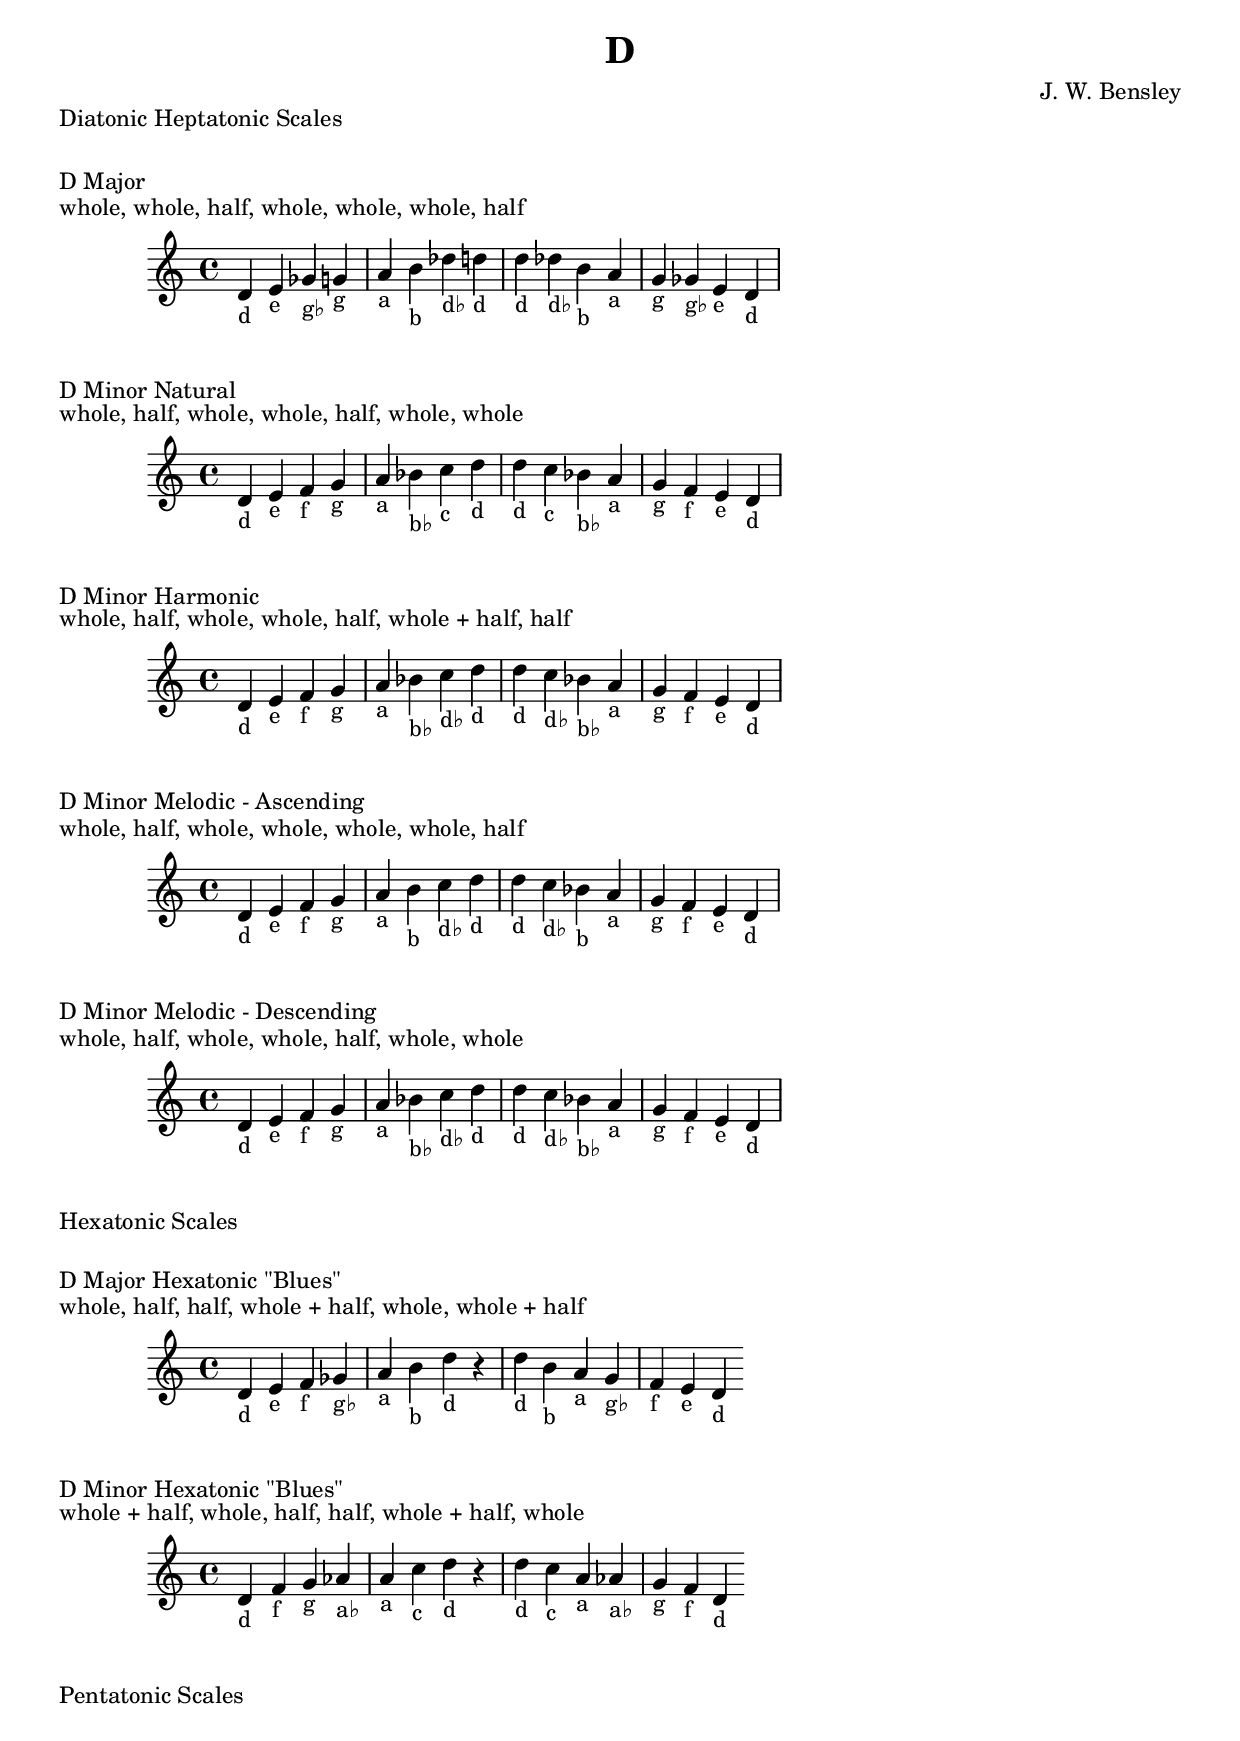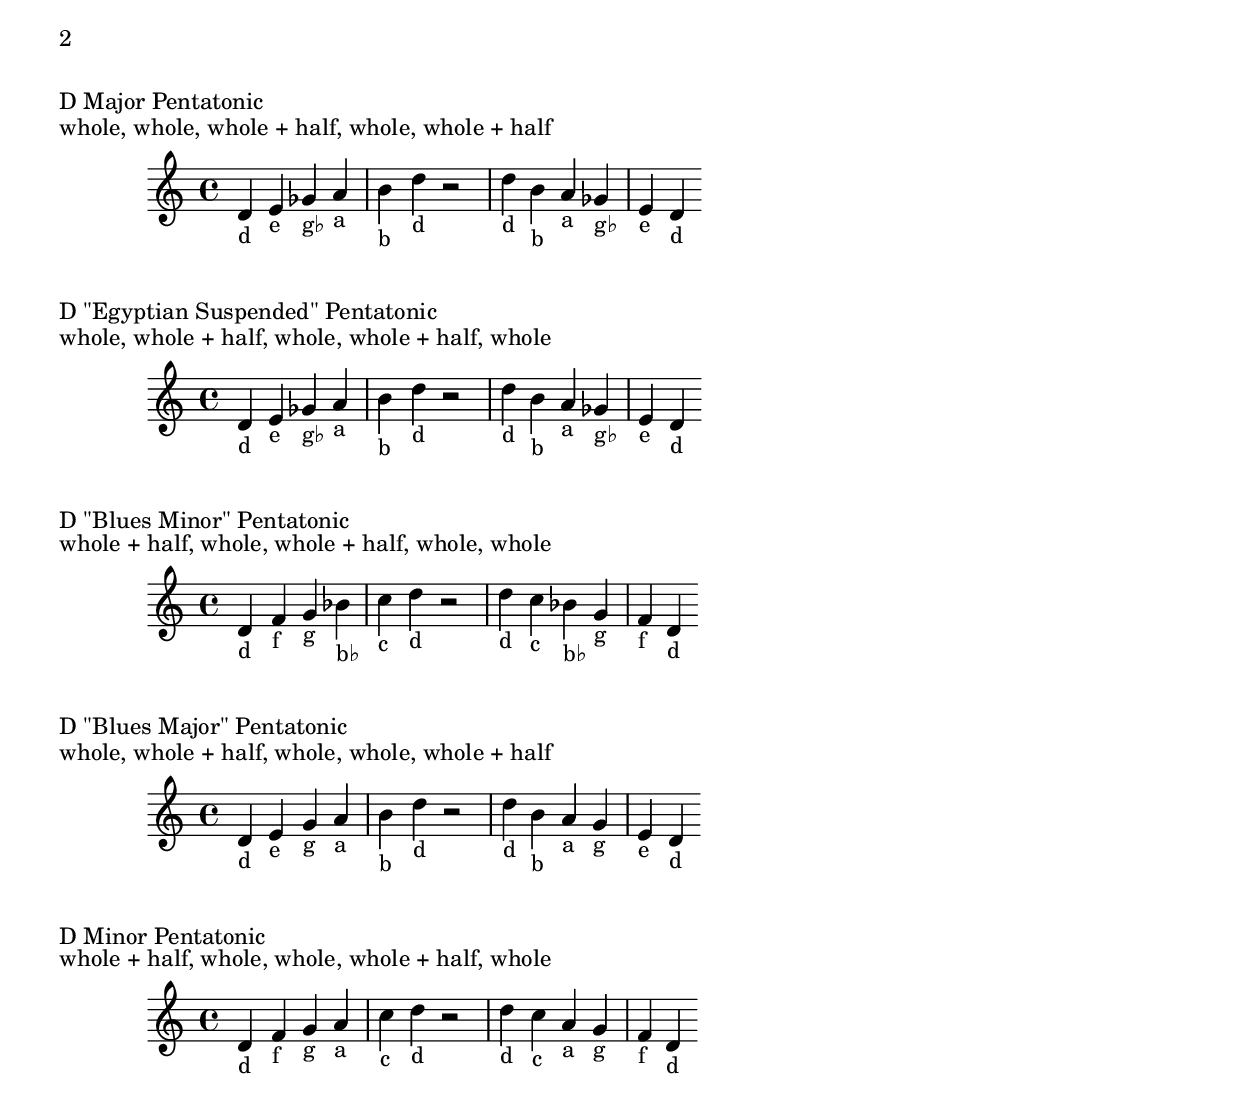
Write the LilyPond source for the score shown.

\version "2.18.2"
\language "english"

\header {
  title = "D"
  composer = "J. W. Bensley"
}\markup { "Diatonic Heptatonic Scales" }
\markup { \vspace #1 }

\markup { "D Major" }
\markup { "whole, whole, half, whole, whole, whole, half" }
\score {
  \new PianoStaff {
    \clef "treble"
    \relative d' {
        d4-"d"
        e-"e"
        gflat-"g♭"
        g-"g"
        a-"a"
        b-"b"
        dflat-"d♭"
        d-"d" |
        d-"d"
        dflat-"d♭"
        b-"b"
        a-"a"
        g-"g"
        gflat-"g♭"
        e-"e"
        d4-"d"
    }
  }
}

\markup { "D Minor Natural" }
\markup { "whole, half, whole, whole, half, whole, whole" }
\score {
  \new PianoStaff {
    \clef "treble"
    \relative d' {
        d4-"d"
        e-"e"
        f-"f"
        g-"g"
        a-"a"
        bflat-"b♭"
        c-"c"
        d-"d" |
        d-"d"
        c-"c"
        bflat-"b♭"
        a-"a"
        g-"g"
        f-"f"
        e-"e"
        d4-"d"
    }
  }
}


\markup { "D Minor Harmonic" }
\markup { "whole, half, whole, whole, half, whole + half, half" }
\score {
  \new PianoStaff {
    \clef "treble"
    \relative d' {
        d4-"d"
        e-"e"
        f-"f"
        g-"g"
        a-"a"
        bflat-"b♭"
        c-"d♭"
        d-"d" |
        d-"d"
        c-"d♭"
        bflat-"b♭"
        a-"a"
        g-"g"
        f-"f"
        e-"e"
        d4-"d"
    }
  }
}

\markup { "D Minor Melodic - Ascending" }
\markup { "whole, half, whole, whole, whole, whole, half" }
\score {
  \new PianoStaff {
    \clef "treble"
    \relative d' {
        d4-"d"
        e-"e"
        f-"f"
        g-"g"
        a-"a"
        b-"b"
        c-"d♭"
        d-"d" |
        d-"d"
        c-"d♭"
        bflat-"b"
        a-"a"
        g-"g"
        f-"f"
        e-"e"
        d4-"d"
    }
  }
}

\markup { "D Minor Melodic - Descending" }
\markup { "whole, half, whole, whole, half, whole, whole" }
\score {
  \new PianoStaff {
    \clef "treble"
    \relative d' {
        d4-"d"
        e-"e"
        f-"f"
        g-"g"
        a-"a"
        bflat-"b♭"
        c-"d♭"
        d-"d" |
        d-"d"
        c-"d♭"
        bflat-"b♭"
        a-"a"
        g-"g"
        f-"f"
        e-"e"
        d4-"d"
    }
  }
}

\markup { "Hexatonic Scales" }
\markup { \vspace #1 }

\markup { "D Major Hexatonic \"Blues\"" }
\markup { "whole, half, half, whole + half, whole, whole + half" }
\score {
  \new PianoStaff {
    \clef "treble"
    \relative d' {
        d4-"d"
        e-"e"
        f-"f"
        gflat-"g♭"
        a-"a"
        b-"b"
        d-"d"
        r4
        d4-"d"
        b-"b"
        a-"a"
        g-"g♭"
        f-"f"
        e-"e"
        d-"d"
    }
  }
}

\markup { "D Minor Hexatonic \"Blues\"" }
\markup { "whole + half, whole, half, half, whole + half, whole" }
\score {
  \new PianoStaff {
    \time 4/4
    \clef "treble"
    \relative d' {
        d4-"d"
        f-"f"
        g-"g"
        aflat-"a♭"
        a-"a"
        c-"c"
        d-"d"
        r4
        d4-"d"
        c-"c"
        a-"a"
        aflat-"a♭"
        g-"g"
        f-"f"
        d-"d"
    }
  }
}

\markup { "Pentatonic Scales" }
\markup { \vspace #1 }

\markup { "D Major Pentatonic" }
\markup { "whole, whole, whole + half, whole, whole + half" }
\score {
  \new PianoStaff {
    \clef "treble"
    \relative d' {
        d4-"d"
        e-"e"
        gflat-"g♭"
        a-"a"
        b-"b"
        d-"d"
        r2 |
        d4-"d"
        b-"b"
        a-"a"
        gflat-"g♭"
        e-"e"
        d-"d"
    }
  }
}

\markup { "D \"Egyptian Suspended\" Pentatonic" }
\markup { "whole, whole + half, whole, whole + half, whole" }
\score {
  \new PianoStaff {
    \clef "treble"
    \relative d' {
        d4-"d"
        e-"e"
        gflat-"g♭"
        a-"a"
        b-"b"
        d-"d"
        r2 |
        d4-"d"
        b-"b"
        a-"a"
        gflat-"g♭"
        e-"e"
        d-"d"
    }
  }
}

\markup { "D \"Blues Minor\" Pentatonic" }
\markup { "whole + half, whole, whole + half, whole, whole" }
\score {
  \new PianoStaff {
    \clef "treble"
    \relative d' {
        d4-"d"
        f-"f"
        g-"g"
        bflat-"b♭"
        c-"c"
        d-"d"
        r2 |
        d4-"d"
        c-"c"
        bflat-"b♭"
        g-"g"
        f-"f"
        d-"d"
    }
  }
}

\markup { "D \"Blues Major\" Pentatonic" }
\markup { "whole, whole + half, whole, whole, whole + half" }
\score {
  \new PianoStaff {
    \clef "treble"
    \relative d' {
        d4-"d"
        e-"e"
        g-"g"
        a-"a"
        b-"b"
        d-"d"
        r2 |
        d4-"d"
        b-"b"
        a-"a"
        g-"g"
        e-"e"
        d-"d"
    }
  }
}

\markup { "D Minor Pentatonic" }
\markup { "whole + half, whole, whole, whole + half, whole" }
\score {
  \new PianoStaff {
    \clef "treble"
    \relative d' {
        d4-"d"
        f-"f"
        g-"g"
        a-"a"
        c-"c"
        d-"d"
        r2 |
        d4-"d"
        c-"c"
        a-"a"
        g-"g"
        f-"f"
        d-"d"
    }
  }
}
